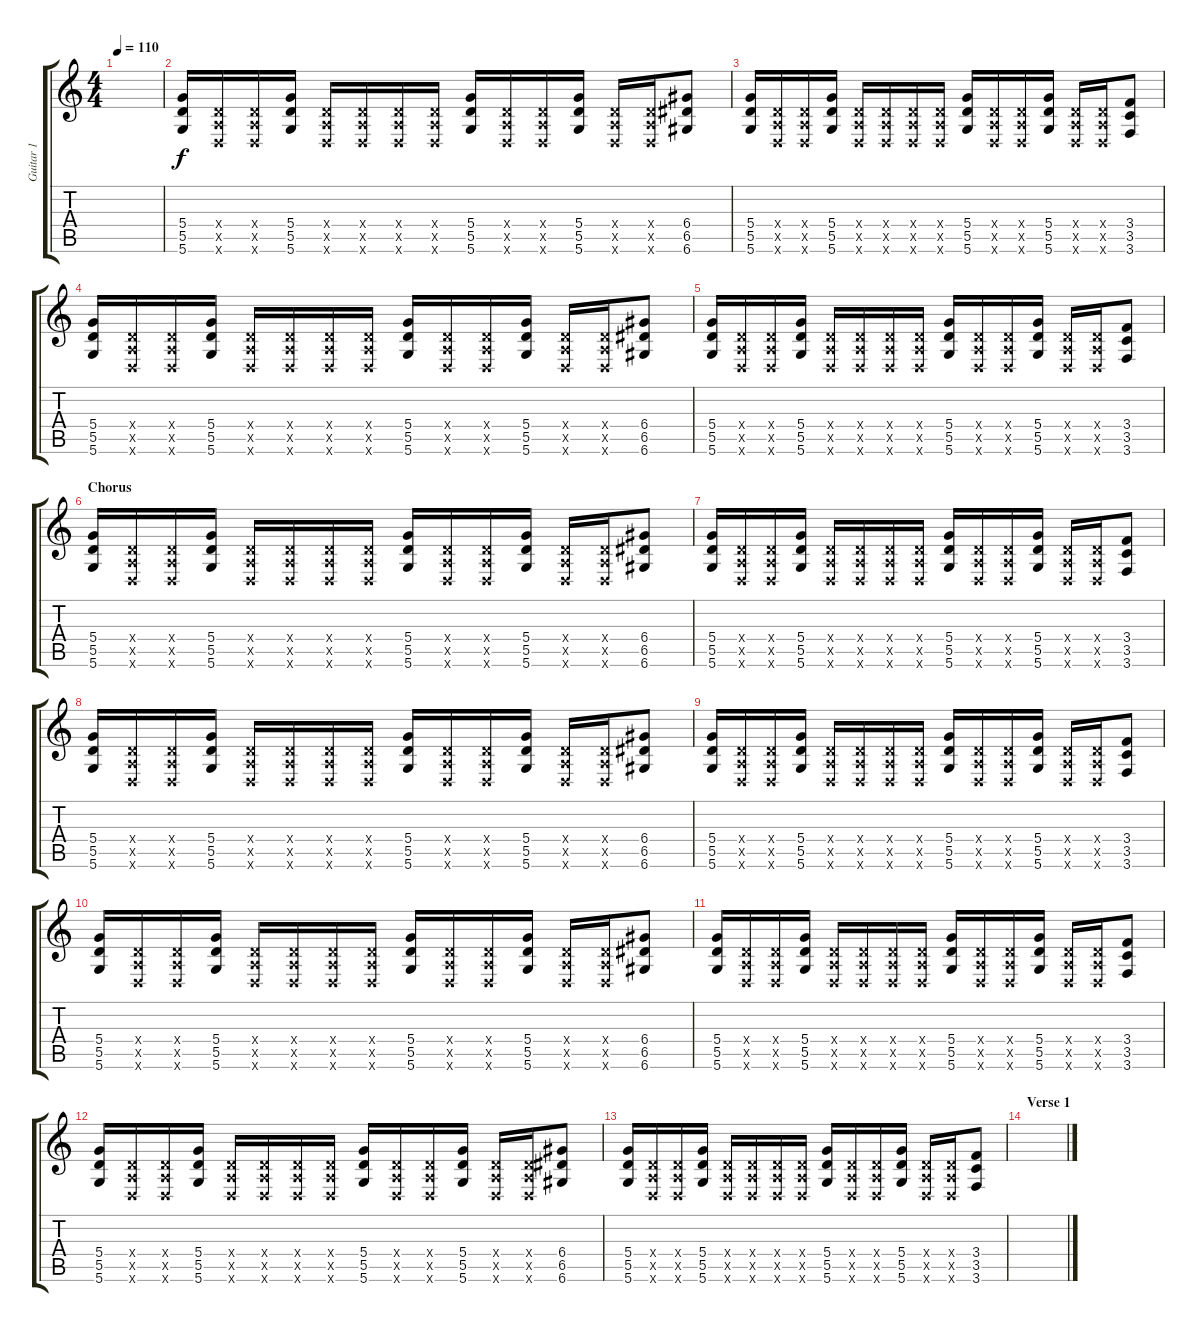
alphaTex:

\track ("Guitar 1" "Guitar 1") {instrument distortionguitar}
\staff {score tabs}
\tuning (E4 B3 G3 D3 A2 D2) {hide}
\ts (4 4)
\tempo 110
\clef g2
\ks c
|
(5.4 5.5 5.6).16 (0.4{x} 0.5{x} 0.6{x}).16 (0.4{x} 0.5{x} 0.6{x}).16 (5.4 5.5 5.6).16 (0.4{x} 0.5{x} 0.6{x}).16 (0.4{x} 0.5{x} 0.6{x}).16 (0.4{x} 0.5{x} 0.6{x}).16 (0.4{x} 0.5{x} 0.6{x}).16 (5.4 5.5 5.6).16 (0.4{x} 0.5{x} 0.6{x}).16 (0.4{x} 0.5{x} 0.6{x}).16 (5.4 5.5 5.6).16 (0.4{x} 0.5{x} 0.6{x}).16 (0.4{x} 0.5{x} 0.6{x}).16 (6.4 6.5 6.6).8 |
(5.4 5.5 5.6).16 (0.4{x} 0.5{x} 0.6{x}).16 (0.4{x} 0.5{x} 0.6{x}).16 (5.4 5.5 5.6).16 (0.4{x} 0.5{x} 0.6{x}).16 (0.4{x} 0.5{x} 0.6{x}).16 (0.4{x} 0.5{x} 0.6{x}).16 (0.4{x} 0.5{x} 0.6{x}).16 (5.4 5.5 5.6).16 (0.4{x} 0.5{x} 0.6{x}).16 (0.4{x} 0.5{x} 0.6{x}).16 (5.4 5.5 5.6).16 (0.4{x} 0.5{x} 0.6{x}).16 (0.4{x} 0.5{x} 0.6{x}).16 (3.4 3.5 3.6).8 |
(5.4 5.5 5.6).16 (0.4{x} 0.5{x} 0.6{x}).16 (0.4{x} 0.5{x} 0.6{x}).16 (5.4 5.5 5.6).16 (0.4{x} 0.5{x} 0.6{x}).16 (0.4{x} 0.5{x} 0.6{x}).16 (0.4{x} 0.5{x} 0.6{x}).16 (0.4{x} 0.5{x} 0.6{x}).16 (5.4 5.5 5.6).16 (0.4{x} 0.5{x} 0.6{x}).16 (0.4{x} 0.5{x} 0.6{x}).16 (5.4 5.5 5.6).16 (0.4{x} 0.5{x} 0.6{x}).16 (0.4{x} 0.5{x} 0.6{x}).16 (6.4 6.5 6.6).8 |
(5.4 5.5 5.6).16 (0.4{x} 0.5{x} 0.6{x}).16 (0.4{x} 0.5{x} 0.6{x}).16 (5.4 5.5 5.6).16 (0.4{x} 0.5{x} 0.6{x}).16 (0.4{x} 0.5{x} 0.6{x}).16 (0.4{x} 0.5{x} 0.6{x}).16 (0.4{x} 0.5{x} 0.6{x}).16 (5.4 5.5 5.6).16 (0.4{x} 0.5{x} 0.6{x}).16 (0.4{x} 0.5{x} 0.6{x}).16 (5.4 5.5 5.6).16 (0.4{x} 0.5{x} 0.6{x}).16 (0.4{x} 0.5{x} 0.6{x}).16 (3.4 3.5 3.6).8 |
\section ("" "Chorus")
(5.4 5.5 5.6).16 (0.4{x} 0.5{x} 0.6{x}).16 (0.4{x} 0.5{x} 0.6{x}).16 (5.4 5.5 5.6).16 (0.4{x} 0.5{x} 0.6{x}).16 (0.4{x} 0.5{x} 0.6{x}).16 (0.4{x} 0.5{x} 0.6{x}).16 (0.4{x} 0.5{x} 0.6{x}).16 (5.4 5.5 5.6).16 (0.4{x} 0.5{x} 0.6{x}).16 (0.4{x} 0.5{x} 0.6{x}).16 (5.4 5.5 5.6).16 (0.4{x} 0.5{x} 0.6{x}).16 (0.4{x} 0.5{x} 0.6{x}).16 (6.4 6.5 6.6).8 |
(5.4 5.5 5.6).16 (0.4{x} 0.5{x} 0.6{x}).16 (0.4{x} 0.5{x} 0.6{x}).16 (5.4 5.5 5.6).16 (0.4{x} 0.5{x} 0.6{x}).16 (0.4{x} 0.5{x} 0.6{x}).16 (0.4{x} 0.5{x} 0.6{x}).16 (0.4{x} 0.5{x} 0.6{x}).16 (5.4 5.5 5.6).16 (0.4{x} 0.5{x} 0.6{x}).16 (0.4{x} 0.5{x} 0.6{x}).16 (5.4 5.5 5.6).16 (0.4{x} 0.5{x} 0.6{x}).16 (0.4{x} 0.5{x} 0.6{x}).16 (3.4 3.5 3.6).8 |
(5.4 5.5 5.6).16 (0.4{x} 0.5{x} 0.6{x}).16 (0.4{x} 0.5{x} 0.6{x}).16 (5.4 5.5 5.6).16 (0.4{x} 0.5{x} 0.6{x}).16 (0.4{x} 0.5{x} 0.6{x}).16 (0.4{x} 0.5{x} 0.6{x}).16 (0.4{x} 0.5{x} 0.6{x}).16 (5.4 5.5 5.6).16 (0.4{x} 0.5{x} 0.6{x}).16 (0.4{x} 0.5{x} 0.6{x}).16 (5.4 5.5 5.6).16 (0.4{x} 0.5{x} 0.6{x}).16 (0.4{x} 0.5{x} 0.6{x}).16 (6.4 6.5 6.6).8 |
(5.4 5.5 5.6).16 (0.4{x} 0.5{x} 0.6{x}).16 (0.4{x} 0.5{x} 0.6{x}).16 (5.4 5.5 5.6).16 (0.4{x} 0.5{x} 0.6{x}).16 (0.4{x} 0.5{x} 0.6{x}).16 (0.4{x} 0.5{x} 0.6{x}).16 (0.4{x} 0.5{x} 0.6{x}).16 (5.4 5.5 5.6).16 (0.4{x} 0.5{x} 0.6{x}).16 (0.4{x} 0.5{x} 0.6{x}).16 (5.4 5.5 5.6).16 (0.4{x} 0.5{x} 0.6{x}).16 (0.4{x} 0.5{x} 0.6{x}).16 (3.4 3.5 3.6).8 |
(5.4 5.5 5.6).16 (0.4{x} 0.5{x} 0.6{x}).16 (0.4{x} 0.5{x} 0.6{x}).16 (5.4 5.5 5.6).16 (0.4{x} 0.5{x} 0.6{x}).16 (0.4{x} 0.5{x} 0.6{x}).16 (0.4{x} 0.5{x} 0.6{x}).16 (0.4{x} 0.5{x} 0.6{x}).16 (5.4 5.5 5.6).16 (0.4{x} 0.5{x} 0.6{x}).16 (0.4{x} 0.5{x} 0.6{x}).16 (5.4 5.5 5.6).16 (0.4{x} 0.5{x} 0.6{x}).16 (0.4{x} 0.5{x} 0.6{x}).16 (6.4 6.5 6.6).8 |
(5.4 5.5 5.6).16 (0.4{x} 0.5{x} 0.6{x}).16 (0.4{x} 0.5{x} 0.6{x}).16 (5.4 5.5 5.6).16 (0.4{x} 0.5{x} 0.6{x}).16 (0.4{x} 0.5{x} 0.6{x}).16 (0.4{x} 0.5{x} 0.6{x}).16 (0.4{x} 0.5{x} 0.6{x}).16 (5.4 5.5 5.6).16 (0.4{x} 0.5{x} 0.6{x}).16 (0.4{x} 0.5{x} 0.6{x}).16 (5.4 5.5 5.6).16 (0.4{x} 0.5{x} 0.6{x}).16 (0.4{x} 0.5{x} 0.6{x}).16 (3.4 3.5 3.6).8 |
(5.4 5.5 5.6).16 (0.4{x} 0.5{x} 0.6{x}).16 (0.4{x} 0.5{x} 0.6{x}).16 (5.4 5.5 5.6).16 (0.4{x} 0.5{x} 0.6{x}).16 (0.4{x} 0.5{x} 0.6{x}).16 (0.4{x} 0.5{x} 0.6{x}).16 (0.4{x} 0.5{x} 0.6{x}).16 (5.4 5.5 5.6).16 (0.4{x} 0.5{x} 0.6{x}).16 (0.4{x} 0.5{x} 0.6{x}).16 (5.4 5.5 5.6).16 (0.4{x} 0.5{x} 0.6{x}).16 (0.4{x} 0.5{x} 0.6{x}).16 (6.4 6.5 6.6).8 |
(5.4 5.5 5.6).16 (0.4{x} 0.5{x} 0.6{x}).16 (0.4{x} 0.5{x} 0.6{x}).16 (5.4 5.5 5.6).16 (0.4{x} 0.5{x} 0.6{x}).16 (0.4{x} 0.5{x} 0.6{x}).16 (0.4{x} 0.5{x} 0.6{x}).16 (0.4{x} 0.5{x} 0.6{x}).16 (5.4 5.5 5.6).16 (0.4{x} 0.5{x} 0.6{x}).16 (0.4{x} 0.5{x} 0.6{x}).16 (5.4 5.5 5.6).16 (0.4{x} 0.5{x} 0.6{x}).16 (0.4{x} 0.5{x} 0.6{x}).16 (3.4 3.5 3.6).8 |
\section ("" "Verse 1")
